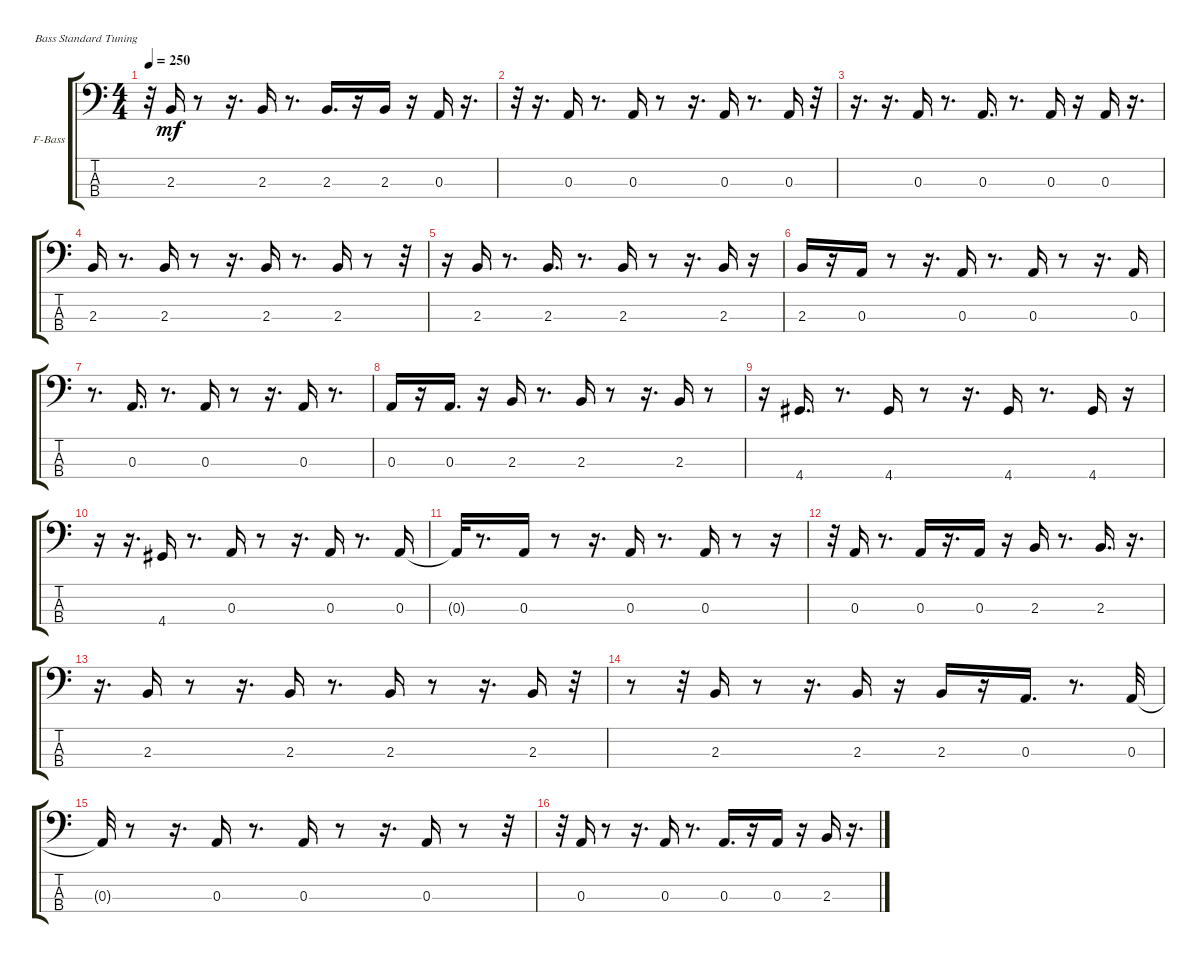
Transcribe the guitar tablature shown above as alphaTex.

\bracketExtendMode groupsimilarinstruments
\firstSystemTrackNameOrientation horizontal
\otherSystemsTrackNameOrientation horizontal
\track ("Bass" "F-Bass") {instrument acousticbass}
\staff {score tabs}
\tuning (G2 D2 A1 E1)
\ts (4 4)
\tempo 250
\clef f4
\ks c
r.32{dy mf} 2.3.16 r.8 r.16{d} 2.3.16 r.8{d} 2.3.16{d} r.16 2.3.16 r.16 0.3.16 r.16{d} |
r.32 r.16{d} 0.3.16 r.8{d} 0.3.16 r.8 r.16{d} 0.3.16 r.8{d} 0.3.16 r.32 |
r.16{d} r.16{d} 0.3.16 r.8{d} 0.3.16{d} r.8{d} 0.3.16 r.16 0.3.16 r.16{d} |
2.3.16 r.8{d} 2.3.16 r.8 r.16{d} 2.3.16 r.8{d} 2.3.16 r.8 r.32 |
r.16 2.3.16 r.8{d} 2.3.16{d} r.8{d} 2.3.16 r.8 r.16{d} 2.3.16 r.16 |
2.3.16 r.16 0.3.16 r.8 r.16{d} 0.3.16 r.8{d} 0.3.16 r.8 r.16{d} 0.3.16 |
r.8{d} 0.3.16{d} r.8{d} 0.3.16 r.8 r.16{d} 0.3.16 r.8{d} |
0.3.16 r.16 0.3.16{d} r.16 2.3.16 r.8{d} 2.3.16 r.8 r.16{d} 2.3.16 r.8 |
r.16 4.4.16{d} r.8{d} 4.4.16 r.8 r.16{d} 4.4.16 r.8{d} 4.4.16 r.16 |
r.16 r.16{d} 4.4.16 r.8{d} 0.3.16 r.8 r.16{d} 0.3.16 r.8{d} 0.3.16 |
0.3{t}.32 r.8{d} 0.3.16 r.8 r.16{d} 0.3.16 r.8{d} 0.3.16 r.8 r.16 |
r.32 0.3.16 r.8{d} 0.3.16 r.16{d} 0.3.16 r.16 2.3.16 r.8{d} 2.3.16{d} r.16{d} |
r.16{d} 2.3.16 r.8 r.16{d} 2.3.16 r.8{d} 2.3.16 r.8 r.16{d} 2.3.16 r.32 |
r.8 r.32 2.3.16 r.8 r.16{d} 2.3.16 r.16 2.3.16 r.16 0.3.16{d} r.8{d} 0.3.32 |
0.3{t}.32 r.8 r.16{d} 0.3.16 r.8{d} 0.3.16 r.8 r.16{d} 0.3.16 r.8 r.32 |
r.32 0.3.16 r.8 r.16{d} 0.3.16 r.8{d} 0.3.16{d} r.16 0.3.16 r.16 2.3.16 r.16{d}
